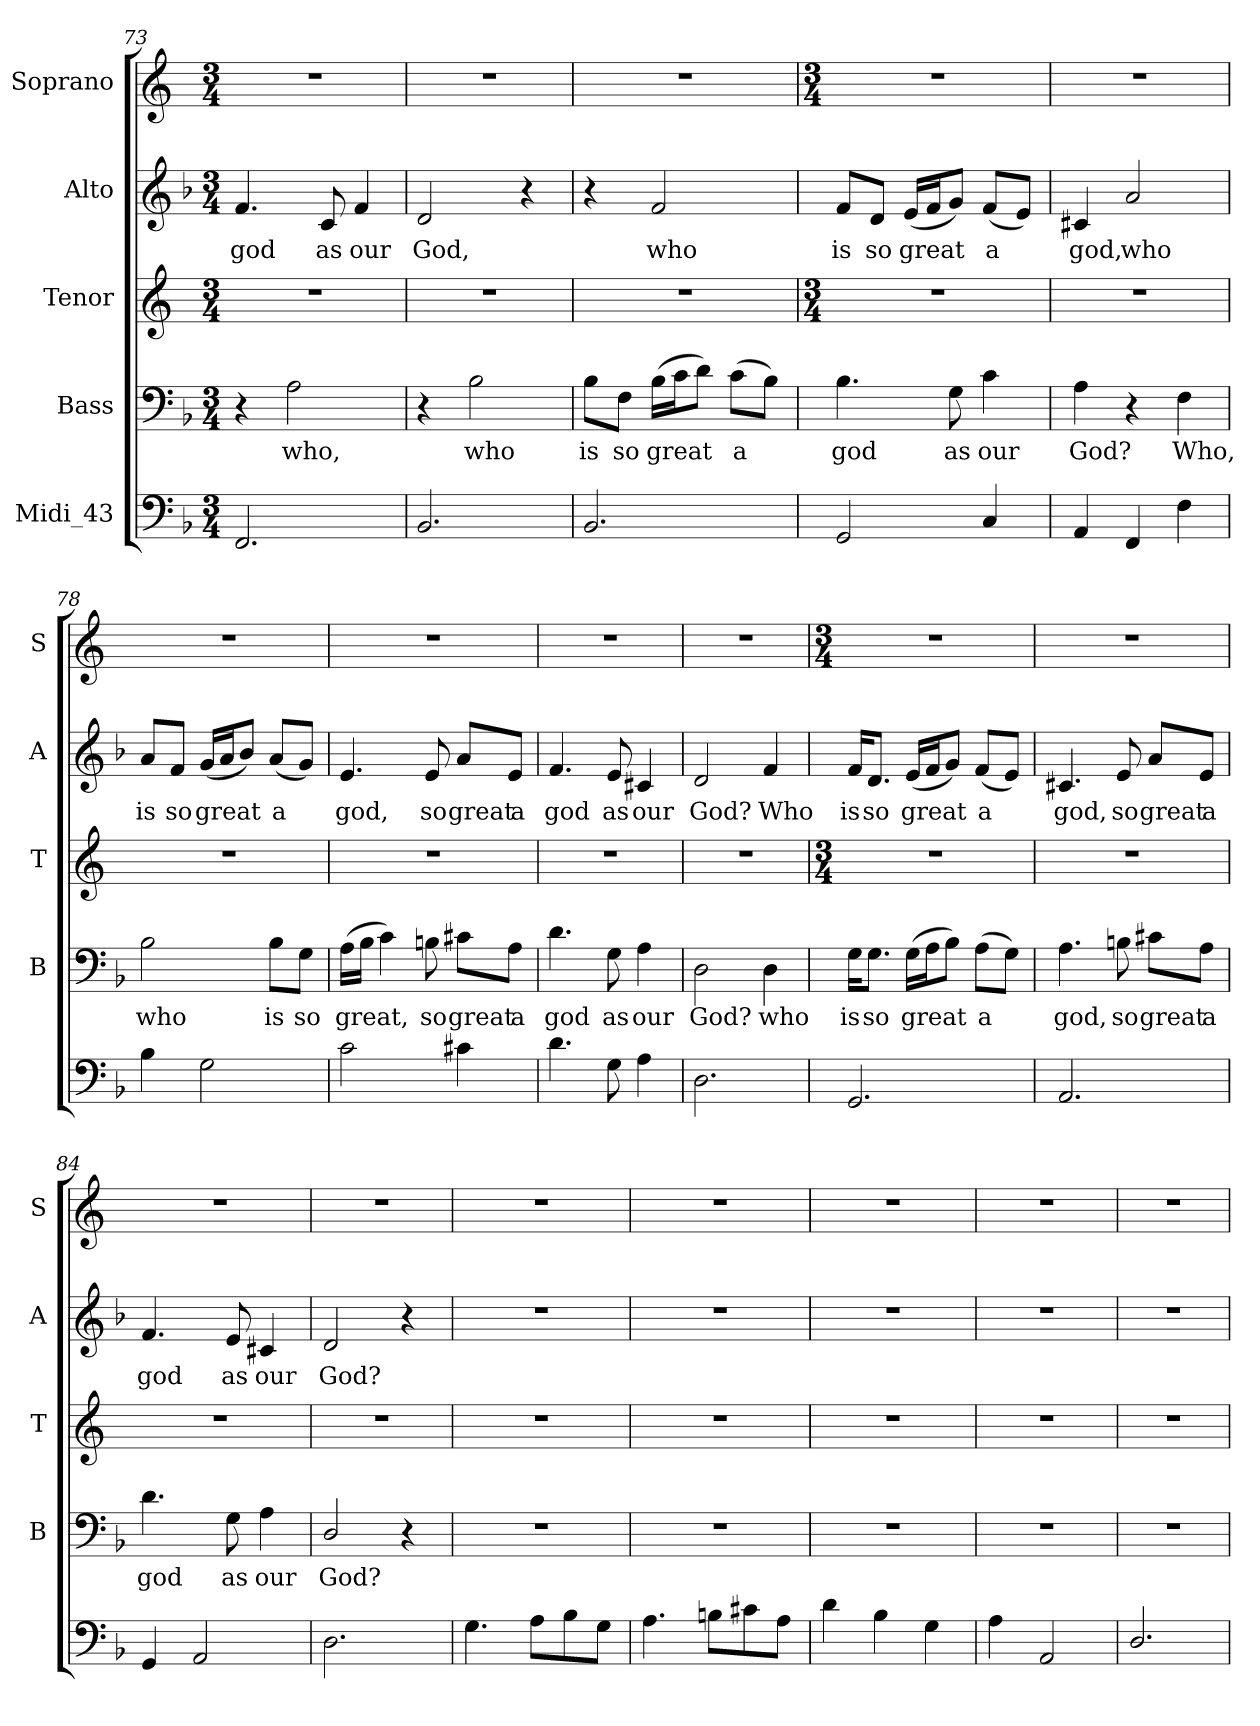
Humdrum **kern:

**kern	**kern	**text	**kern	**kern	**text	**kern
*part5	*part4	*part4	*part3	*part2	*part2	*part1
*staff5	*staff4	*staff4	*staff3	*staff2	*staff2	*staff1
*I"Midi_43	*I"Bass	*	*I"Tenor	*I"Alto	*	*I"Soprano
*	*I'B	*	*I'T	*I'A	*	*I'S
*clefF4	*clefF4	*	*clefG2	*clefG2	*	*clefG2
*k[b-]	*k[b-]	*	*k[]	*k[b-]	*	*k[]
*M3/4	*M3/4	*	*M3/4	*M3/4	*	*M3/4
=73	=73	=73	=73	=73	=73	=73
!	!	!	!	!	!LO:LY:b	!
2.FF/	4r	.	2.r	4.f/	god	2.r
!	!	!LO:LY:b	!	!	!	!
.	2A\	who,	.	.	.	.
!	!	!	!	!	!LO:LY:b	!
.	.	.	.	8c/	as	.
!	!	!	!	!	!LO:LY:b	!
.	.	.	.	4f/	our	.
=74	=74	=74	=74	=74	=74	=74
!	!	!	!	!	!LO:LY:b	!
2.BB-/	4r	.	2.r	2d/	God,	2.r
!	!	!LO:LY:b	!	!	!	!
.	2B-\	who	.	.	.	.
.	.	.	.	4r	.	.
=75	=75	=75	=75	=75	=75	=75
!	!	!LO:LY:b	!	!	!	!
2.BB-/	8B-\L	is	2.r	4r	.	2.r
!	!	!LO:LY:b	!	!	!	!
.	8F\J	so	.	.	.	.
!	!	!LO:LY:b	!	!	!LO:LY:b	!
.	(>16B-\LL	great	.	2f/	who	.
.	16c\J	.	.	.	.	.
.	8d\J)	.	.	.	.	.
!	!	!LO:LY:b	!	!	!	!
.	(>8c\L	a	.	.	.	.
.	8B-\J)	.	.	.	.	.
!!LO:PB:g=z
=76	=76	=76	=76	=76	=76	=76
*	*	*	*M3/4	*	*	*M3/4
!	!	!LO:LY:b	!	!	!LO:LY:b	!
2GG/	4.B-\	god	2.r	8f/L	is	2.r
!	!	!	!	!	!LO:LY:b	!
.	.	.	.	8d/J	so	.
!	!	!	!	!	!LO:LY:b	!
.	.	.	.	(<16e/LL	great	.
.	.	.	.	16f/J	.	.
!	!	!LO:LY:b	!	!	!	!
.	8G\	as	.	8g/J)	.	.
!	!	!LO:LY:b	!	!	!LO:LY:b	!
4C/	4c\	our	.	(<8f/L	a	.
.	.	.	.	8e/J)	.	.
=77	=77	=77	=77	=77	=77	=77
!	!	!LO:LY:b	!	!	!LO:LY:b	!
4AA/	4A\	God?	2.r	4c#X/	god,	2.r
!	!	!	!	!	!LO:LY:b	!
4FF/	4r	.	.	2a/	who	.
!	!	!LO:LY:b	!	!	!	!
4F\	4F\	Who,	.	.	.	.
=78	=78	=78	=78	=78	=78	=78
!	!	!LO:LY:b	!	!	!LO:LY:b	!
4B-\	2B-\	who	2.r	8a/L	is	2.r
!	!	!	!	!	!LO:LY:b	!
.	.	.	.	8f/J	so	.
!	!	!	!	!	!LO:LY:b	!
2G\	.	.	.	(<16g/LL	great	.
.	.	.	.	16a/J	.	.
.	.	.	.	8b-/J)	.	.
!	!	!LO:LY:b	!	!	!LO:LY:b	!
.	8B-\L	is	.	(<8a/L	a	.
!	!	!LO:LY:b	!	!	!	!
.	8G\J	so	.	8g/J)	.	.
=79	=79	=79	=79	=79	=79	=79
!	!	!LO:LY:b	!	!	!LO:LY:b	!
2c\	(>16A\LL	great,	2.r	4.e/	god,	2.r
.	16B-\JJ	.	.	.	.	.
.	4c\)	.	.	.	.	.
!	!	!LO:LY:b	!	!	!LO:LY:b	!
.	8Bn\	so	.	8e/	so	.
!	!	!LO:LY:b	!	!	!LO:LY:b	!
4c#X\	8c#X\L	great	.	8a/L	great	.
!	!	!LO:LY:b	!	!	!LO:LY:b	!
.	8A\J	a	.	8e/J	a	.
=80	=80	=80	=80	=80	=80	=80
!	!	!LO:LY:b	!	!	!LO:LY:b	!
4.d\	4.d\	god	2.r	4.f/	god	2.r
!	!	!LO:LY:b	!	!	!LO:LY:b	!
8G\	8G\	as	.	8e/	as	.
!	!	!LO:LY:b	!	!	!LO:LY:b	!
4A\	4A\	our	.	4c#X/	our	.
=81	=81	=81	=81	=81	=81	=81
!	!	!LO:LY:b	!	!	!LO:LY:b	!
2.D\	2D\	God?	2.r	2d/	God?	2.r
!	!	!LO:LY:b	!	!	!LO:LY:b	!
.	4D\	who	.	4f/	Who	.
!!LO:LB:g=z
=82	=82	=82	=82	=82	=82	=82
*	*	*	*M3/4	*	*	*M3/4
!	!	!LO:LY:b	!	!	!LO:LY:b	!
2.GG/	16G\KL	is	2.r	16f/KL	is	2.r
!	!	!LO:LY:b	!	!	!LO:LY:b	!
.	8.G\J	so	.	8.d/J	so	.
!	!	!LO:LY:b	!	!	!LO:LY:b	!
.	(>16G\LL	great	.	(<16e/LL	great	.
.	16A\J	.	.	16f/J	.	.
.	8B-\J)	.	.	8g/J)	.	.
!	!	!LO:LY:b	!	!	!LO:LY:b	!
.	(>8A\L	a	.	(<8f/L	a	.
.	8G\J)	.	.	8e/J)	.	.
=83	=83	=83	=83	=83	=83	=83
!	!	!LO:LY:b	!	!	!LO:LY:b	!
2.AA/	4.A\	god,	2.r	4.c#X/	god,	2.r
!	!	!LO:LY:b	!	!	!LO:LY:b	!
.	8Bn\	so	.	8e/	so	.
!	!	!LO:LY:b	!	!	!LO:LY:b	!
.	8c#X\L	great	.	8a/L	great	.
!	!	!LO:LY:b	!	!	!LO:LY:b	!
.	8A\J	a	.	8e/J	a	.
=84	=84	=84	=84	=84	=84	=84
!	!	!LO:LY:b	!	!	!LO:LY:b	!
4GG/	4.d\	god	2.r	4.f/	god	2.r
2AA/	.	.	.	.	.	.
!	!	!LO:LY:b	!	!	!LO:LY:b	!
.	8G\	as	.	8e/	as	.
!	!	!LO:LY:b	!	!	!LO:LY:b	!
.	4A\	our	.	4c#X/	our	.
=85	=85	=85	=85	=85	=85	=85
!	!	!LO:LY:b	!	!	!LO:LY:b	!
2.D\	2D/	God?	2.r	2d/	God?	2.r
.	4r	.	.	4r	.	.
=86	=86	=86	=86	=86	=86	=86
4.G\	2.r	.	2.r	2.r	.	2.r
8A\L	.	.	.	.	.	.
8B-\	.	.	.	.	.	.
8G\J	.	.	.	.	.	.
=87	=87	=87	=87	=87	=87	=87
4.A\	2.r	.	2.r	2.r	.	2.r
8Bn\L	.	.	.	.	.	.
8c#X\	.	.	.	.	.	.
8A\J	.	.	.	.	.	.
=88	=88	=88	=88	=88	=88	=88
4d\	2.r	.	2.r	2.r	.	2.r
4B-\	.	.	.	.	.	.
4G\	.	.	.	.	.	.
=89	=89	=89	=89	=89	=89	=89
4A\	2.r	.	2.r	2.r	.	2.r
2AA/	.	.	.	.	.	.
=90	=90	=90	=90	=90	=90	=90
2.D/	2.r	.	2.r	2.r	.	2.r
=	=	=	=	=	=	=
*-	*-	*-	*-	*-	*-	*-
